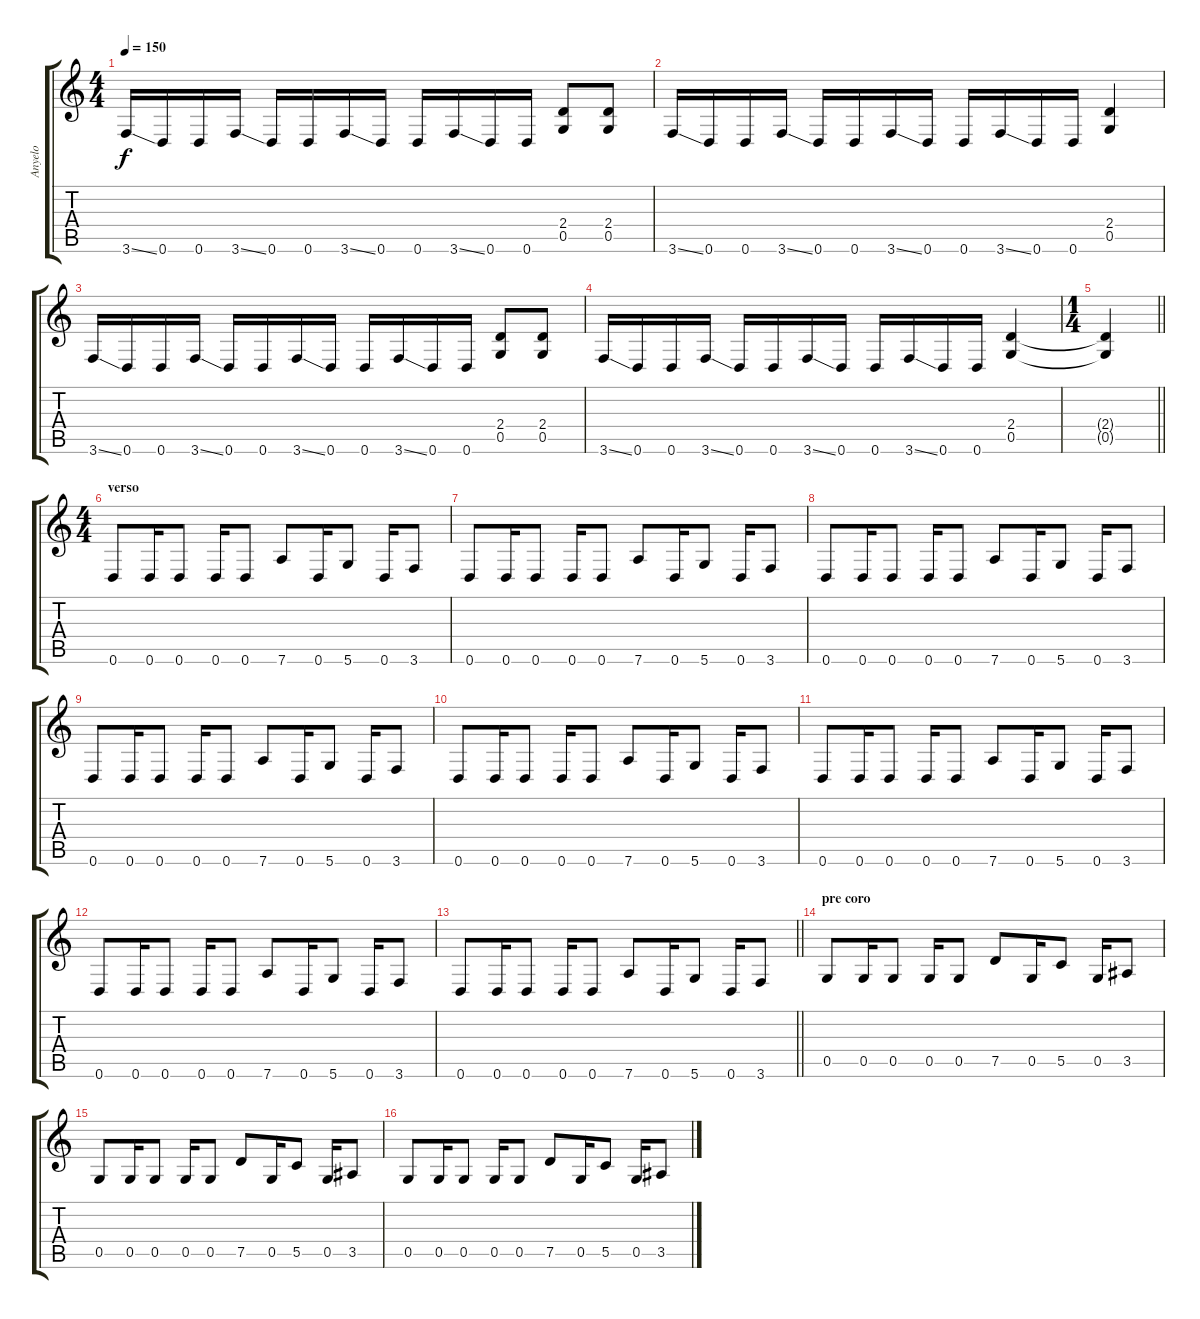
\track ("Anyelo" "Anyelo") {instrument distortionguitar}
\staff {score tabs}
\tuning (D4 A3 F3 C3 G2 D2) {hide}
\ts (4 4)
\tempo 150
\clef g2
\ks c
3.6{ss}.16{dy f instrument distortionguitar} 0.6.16 0.6.16 3.6{ss}.16 0.6.16 0.6.16 3.6{ss}.16 0.6.16 0.6.16 3.6{ss}.16 0.6.16 0.6.16 (2.4 0.5).8 (2.4 0.5).8 |
3.6{ss}.16 0.6.16 0.6.16 3.6{ss}.16 0.6.16 0.6.16 3.6{ss}.16 0.6.16 0.6.16 3.6{ss}.16 0.6.16 0.6.16 (2.4 0.5).4 |
3.6{ss}.16 0.6.16 0.6.16 3.6{ss}.16 0.6.16 0.6.16 3.6{ss}.16 0.6.16 0.6.16 3.6{ss}.16 0.6.16 0.6.16 (2.4 0.5).8 (2.4 0.5).8 |
3.6{ss}.16 0.6.16 0.6.16 3.6{ss}.16 0.6.16 0.6.16 3.6{ss}.16 0.6.16 0.6.16 3.6{ss}.16 0.6.16 0.6.16 (2.4 0.5).4 |
\ts (1 4)
\barLineRight lightlight
(2.4{t} 0.5{t}).4 |
\ts (4 4)
\section ("" "verso")
0.6.8 0.6.16 0.6.8 0.6.16 0.6.8 7.6.8 0.6.16 5.6.8 0.6.16 3.6.8 |
0.6.8 0.6.16 0.6.8 0.6.16 0.6.8 7.6.8 0.6.16 5.6.8 0.6.16 3.6.8 |
0.6.8 0.6.16 0.6.8 0.6.16 0.6.8 7.6.8 0.6.16 5.6.8 0.6.16 3.6.8 |
0.6.8 0.6.16 0.6.8 0.6.16 0.6.8 7.6.8 0.6.16 5.6.8 0.6.16 3.6.8 |
0.6.8 0.6.16 0.6.8 0.6.16 0.6.8 7.6.8 0.6.16 5.6.8 0.6.16 3.6.8 |
0.6.8 0.6.16 0.6.8 0.6.16 0.6.8 7.6.8 0.6.16 5.6.8 0.6.16 3.6.8 |
0.6.8 0.6.16 0.6.8 0.6.16 0.6.8 7.6.8 0.6.16 5.6.8 0.6.16 3.6.8 |
\barLineRight lightlight
0.6.8 0.6.16 0.6.8 0.6.16 0.6.8 7.6.8 0.6.16 5.6.8 0.6.16 3.6.8 |
\section ("" "pre coro")
0.5.8 0.5.16 0.5.8 0.5.16 0.5.8 7.5.8 0.5.16 5.5.8 0.5.16 3.5.8 |
0.5.8 0.5.16 0.5.8 0.5.16 0.5.8 7.5.8 0.5.16 5.5.8 0.5.16 3.5.8 |
0.5.8 0.5.16 0.5.8 0.5.16 0.5.8 7.5.8 0.5.16 5.5.8 0.5.16 3.5.8
